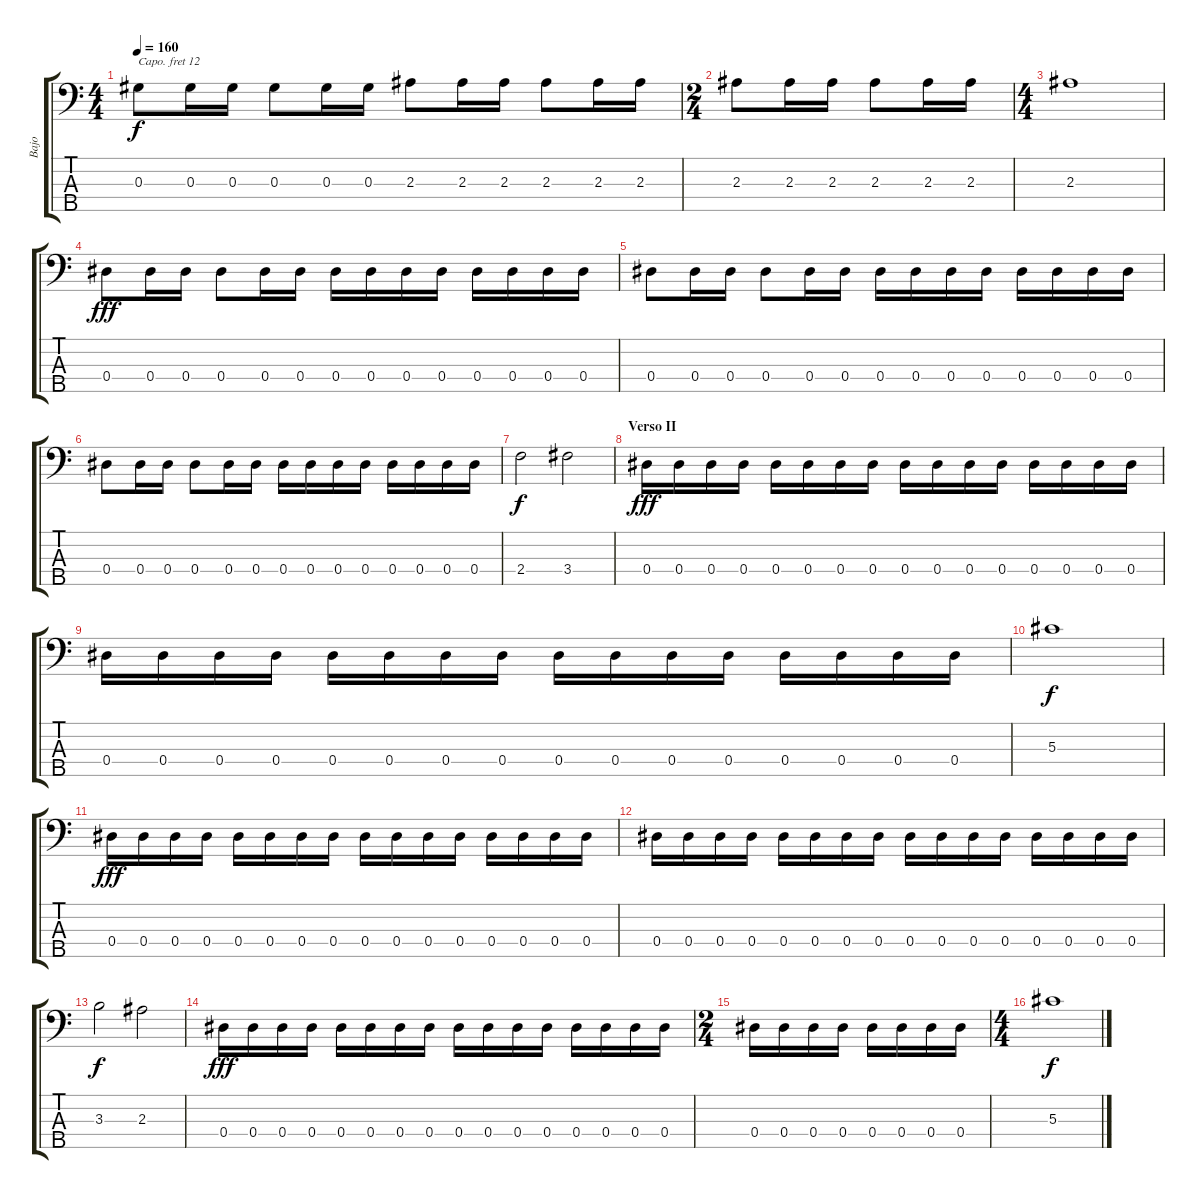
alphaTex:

\track ("Bajo" "Bajo") {instrument electricbassfinger}
\staff {score tabs}
\capo 12
\tuning (Gb2 Db2 Ab1 Eb1 Bb0) {hide}
\ts (4 4)
\tempo 160
\clef f4
\ks c
0.3.8{dy f} 0.3.16 0.3.16 0.3.8 0.3.16 0.3.16 2.3.8 2.3.16 2.3.16 2.3.8 2.3.16 2.3.16 |
\ts (2 4)
2.3.8 2.3.16 2.3.16 2.3.8 2.3.16 2.3.16 |
\ts (4 4)
2.3.1 |
0.4.8{dy fff} 0.4.16 0.4.16 0.4.8 0.4.16 0.4.16 0.4.16 0.4.16 0.4.16 0.4.16 0.4.16 0.4.16 0.4.16 0.4.16 |
0.4.8 0.4.16 0.4.16 0.4.8 0.4.16 0.4.16 0.4.16 0.4.16 0.4.16 0.4.16 0.4.16 0.4.16 0.4.16 0.4.16 |
0.4.8 0.4.16 0.4.16 0.4.8 0.4.16 0.4.16 0.4.16 0.4.16 0.4.16 0.4.16 0.4.16 0.4.16 0.4.16 0.4.16 |
2.4.2{dy f} 3.4.2 |
\section ("" "Verso II")
0.4.16{dy fff} 0.4.16 0.4.16 0.4.16 0.4.16 0.4.16 0.4.16 0.4.16 0.4.16 0.4.16 0.4.16 0.4.16 0.4.16 0.4.16 0.4.16 0.4.16 |
0.4.16 0.4.16 0.4.16 0.4.16 0.4.16 0.4.16 0.4.16 0.4.16 0.4.16 0.4.16 0.4.16 0.4.16 0.4.16 0.4.16 0.4.16 0.4.16 |
5.3.1{dy f} |
0.4.16{dy fff} 0.4.16 0.4.16 0.4.16 0.4.16 0.4.16 0.4.16 0.4.16 0.4.16 0.4.16 0.4.16 0.4.16 0.4.16 0.4.16 0.4.16 0.4.16 |
0.4.16 0.4.16 0.4.16 0.4.16 0.4.16 0.4.16 0.4.16 0.4.16 0.4.16 0.4.16 0.4.16 0.4.16 0.4.16 0.4.16 0.4.16 0.4.16 |
3.3.2{dy f} 2.3.2 |
0.4.16{dy fff} 0.4.16 0.4.16 0.4.16 0.4.16 0.4.16 0.4.16 0.4.16 0.4.16 0.4.16 0.4.16 0.4.16 0.4.16 0.4.16 0.4.16 0.4.16 |
\ts (2 4)
0.4.16 0.4.16 0.4.16 0.4.16 0.4.16 0.4.16 0.4.16 0.4.16 |
\ts (4 4)
5.3.1{dy f}
